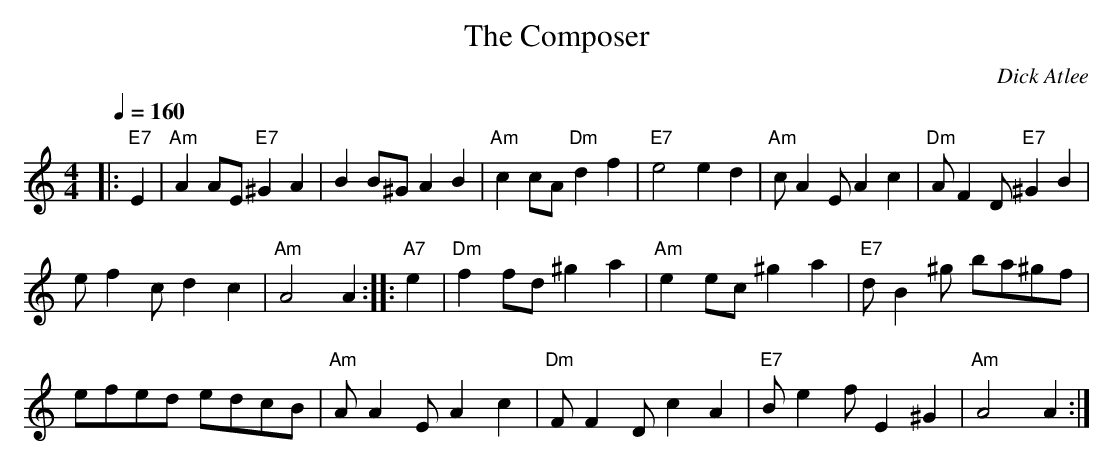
X:1
T:The Composer
M:4/4
L:1/8
Q:1/4=160
C:Dick Atlee
K:Am
|: "E7" E2 | "Am" A2 AE "E7" ^G2 A2 | B2 B^G A2 B2 |
"Am" c2 cA "Dm" d2 f2 | "E7" e4 e2 d2 |
"Am" c A2 E A2 c2 | "Dm" A F2 D "E7" ^G2 B2 | !
e f2 c d2 c2 | "Am" A4 A2 :|
|: "A7" e2 | "Dm" f2 fd ^g2 a2 | "Am" e2 ec ^g2 a2 |
"E7" d B2 ^g ba^gf | !
efed edcB | "Am" A A2 E A2 c2 | "Dm" F F2 D c2 A2 |
"E7" B e2 f E2 ^G2 | "Am" A4 A2 :|
